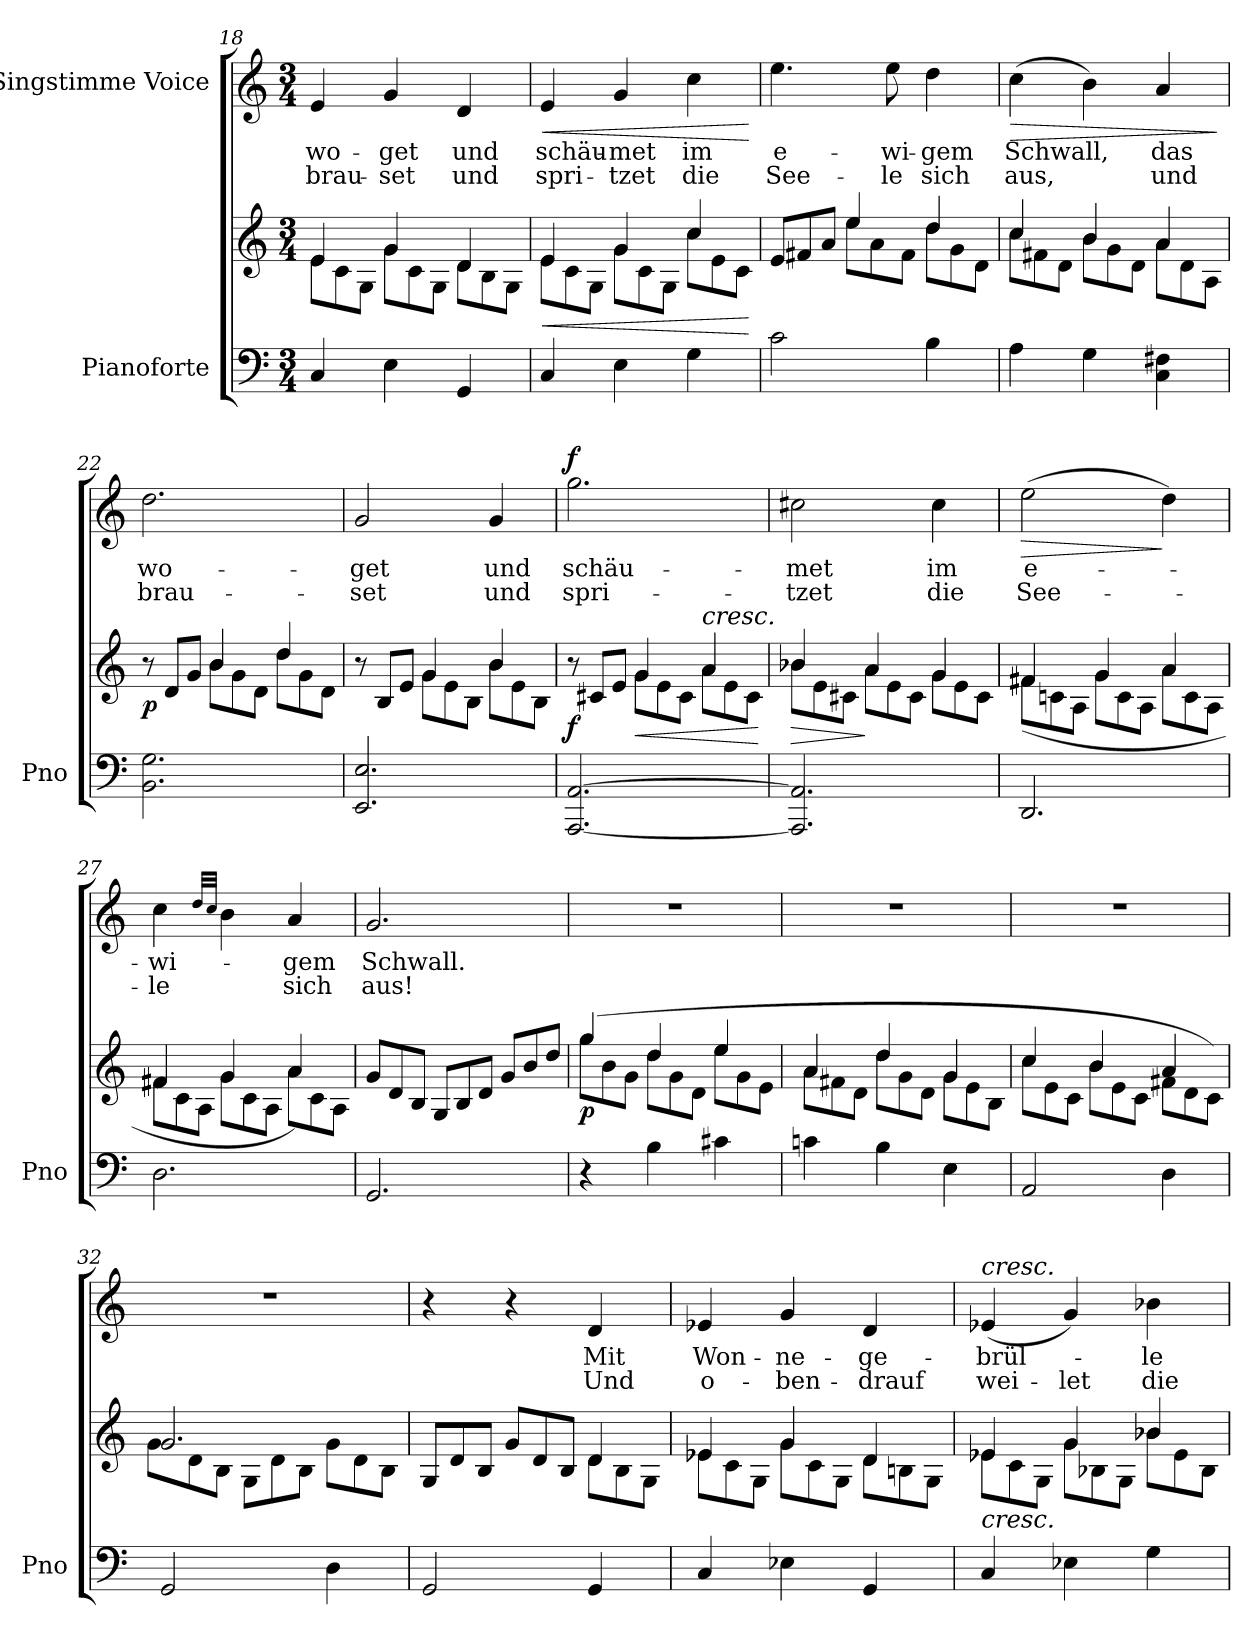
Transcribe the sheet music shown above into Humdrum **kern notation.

**kern	**kern	**dynam	**kern	**text	**text	**dynam
*part2	*part2	*part2	*part1	*part1	*part1	*part1
*staff3	*staff2	*staff2/3	*staff1	*staff1	*staff1	*staff1
*I"Pianoforte	*	*	*I"Singstimme Voice	*	*	*
*I'Pno	*	*	*	*	*	*
*clefF4	*clefG2	*	*clefG2	*	*	*
*k[]	*k[]	*	*k[]	*	*	*
*M3/4	*M3/4	*	*M3/4	*	*	*
=18	=18	=18	=18	=18	=18	=18
*	*^	*	*	*	*	*
*	*	*Xtuplet	*	*	*	*	*
!	!	!	!	!	!LO:LY:b	!LO:LY:b	!
4C/	4e/	12e\L	.	4e/	wo-	brau-	.
.	.	12c\	.	.	.	.	.
.	.	12G\J	.	.	.	.	.
!	!	!	!	!	!LO:LY:b	!LO:LY:b	!
4E\	4g/	12g\L	.	4g/	-get	-set	.
.	.	12c\	.	.	.	.	.
.	.	12G\J	.	.	.	.	.
!	!	!	!	!	!LO:LY:b	!LO:LY:b	!
4GG/	4d/	12d\L	.	4d/	und	und	.
.	.	12B\	.	.	.	.	.
.	.	12G\J	.	.	.	.	.
=19	=19	=19	=19	=19	=19	=19	=19
!	!	!	!LO:HP:b	!	!LO:LY:b	!LO:LY:b	!LO:HP:b
4C/	4e/	12e\L	<	4e/	schäu-	spri-	<
.	.	12c\	.	.	.	.	.
.	.	12G\J	.	.	.	.	.
!	!	!	!	!	!LO:LY:b	!LO:LY:b	!
4E\	4g/	12g\L	.	4g/	-met	-tzet	.
.	.	12c\	.	.	.	.	.
.	.	12G\J	.	.	.	.	.
!	!	!	!	!	!LO:LY:b	!LO:LY:b	!
4G\	4cc/	12cc\L	.	4cc\	im	die	.
.	.	12e\	.	.	.	.	.
.	.	12c\J	.	.	.	.	.
*	*v	*v	*	*	*	*	*
.	.	[	.	.	.	[
=20	=20	=20	=20	=20	=20	=20
*	*^	*	*	*	*	*
!	!	!	!	!	!LO:LY:b	!LO:LY:b	!
2c\	12e/L	4ryy	.	4.ee\	e-	See-	.
.	12f#X/	.	.	.	.	.	.
.	12a/J	.	.	.	.	.	.
.	4ee/	12ee\L	.	.	.	.	.
.	.	12a\	.	.	.	.	.
!	!	!	!	!	!LO:LY:b	!LO:LY:b	!
.	.	.	.	8ee\	-wi-	-le	.
.	.	12f#\J	.	.	.	.	.
!	!	!	!	!	!LO:LY:b	!LO:LY:b	!
4B\	4dd/	12dd\L	.	4dd\	-gem	sich	.
.	.	12g\	.	.	.	.	.
.	.	12d\J	.	.	.	.	.
!!LO:PB:g=z
=21	=21	=21	=21	=21	=21	=21	=21
!	!	!	!	!	!LO:LY:b	!LO:LY:b	!LO:HP:b
4A\	4cc/	12cc\L	.	(>4cc\	Schwall,	aus,	>
.	.	12f#X\	.	.	.	.	.
.	.	12d\J	.	.	.	.	.
4G\	4b/	12b\L	.	4b\)	.	.	.
.	.	12g\	.	.	.	.	.
.	.	12d\J	.	.	.	.	.
!	!	!	!	!	!LO:LY:b	!LO:LY:b	!
4C\ 4F#X\	4a/	12a\L	.	4a/	das	und	.
.	.	12d\	.	.	.	.	.
.	.	12A\J	.	.	.	.	.
*	*v	*v	*	*	*	*	*
.	.	.	.	.	.	]
=22	=22	=22	=22	=22	=22	=22
*	*^	*	*	*	*	*
!	!	!	!LO:DY:b	!	!LO:LY:b	!LO:LY:b	!
2.BB\ 2.G\	12r	4ryy	p	2.dd\	wo-	brau-	.
.	12d/L	.	.	.	.	.	.
.	12g/J	.	.	.	.	.	.
.	4b/	12b\L	.	.	.	.	.
.	.	12g\	.	.	.	.	.
.	.	12d\J	.	.	.	.	.
.	4dd/	12dd\L	.	.	.	.	.
.	.	12g\	.	.	.	.	.
.	.	12d\J	.	.	.	.	.
=23	=23	=23	=23	=23	=23	=23	=23
!	!	!	!	!	!LO:LY:b	!LO:LY:b	!
2.EE/ 2.E/	12r	4ryy	.	2g/	-get	-set	.
.	12B/L	.	.	.	.	.	.
.	12e/J	.	.	.	.	.	.
.	4g/	12g\L	.	.	.	.	.
.	.	12e\	.	.	.	.	.
.	.	12B\J	.	.	.	.	.
!	!	!	!	!	!LO:LY:b	!LO:LY:b	!
.	4b/	12b\L	.	4g/	und	und	.
.	.	12e\	.	.	.	.	.
.	.	12B\J	.	.	.	.	.
=24	=24	=24	=24	=24	=24	=24	=24
!	!	!	!LO:DY:b	!	!LO:LY:b	!LO:LY:b	!LO:DY:a
[2.AAA/ [2.AA/	12r	4ryy	f	2.gg\	schäu-	spri-	f
.	12c#X/L	.	.	.	.	.	.
.	12e/J	.	.	.	.	.	.
!	!	!	!LO:HP:b	!	!	!	!
.	4g/	12g\L	<	.	.	.	.
.	.	12e\	.	.	.	.	.
.	.	12c#\J	.	.	.	.	.
!	!LO:TX:a:i:t=cresc.	!	!	!	!	!	!
.	4a/	12a\L	.	.	.	.	.
.	.	12e\	.	.	.	.	.
.	.	12c#\J	.	.	.	.	.
*	*v	*v	*	*	*	*	*
.	.	[	.	.	.	.
=25	=25	=25	=25	=25	=25	=25
!	!	!LO:HP:b	!	!LO:LY:b	!LO:LY:b	!
*	*^	*	*	*	*	*
2.AAA/] 2.AA/]	4b-X/	12b-\L	>	2cc#X\	-met	-tzet	.
.	.	12e\	.	.	.	.	.
.	.	12c#X\J	.	.	.	.	.
.	4a/	12a\L	]	.	.	.	.
.	.	12e\	.	.	.	.	.
.	.	12c#\J	.	.	.	.	.
!	!	!	!	!	!LO:LY:b	!LO:LY:b	!
.	4g/	12g\L	.	4cc#\	im	die	.
.	.	12e\	.	.	.	.	.
.	.	12c#\J	.	.	.	.	.
!!LO:LB:g=z
=26	=26	=26	=26	=26	=26	=26	=26
!	!	!	!	!	!LO:LY:b	!LO:LY:b	!LO:HP:b
2.DD/	4f#X/	(>12f#\L	.	(>2ee\	e-	See-	>
.	.	12cn\	.	.	.	.	.
.	.	12A\J	.	.	.	.	.
.	4g/	12g\L	.	.	.	.	.
.	.	12c\	.	.	.	.	.
.	.	12A\J	.	.	.	.	.
.	4a/	12a\L	.	4dd\)	.	.	]
.	.	12c\	.	.	.	.	.
.	.	12A\J	.	.	.	.	.
=27	=27	=27	=27	=27	=27	=27	=27
!	!	!	!	!	!LO:LY:b	!LO:LY:b	!
2.D\	4f#X/	12f#\L	.	4cc\	-wi-	-le	.
.	.	12c\	.	.	.	.	.
.	.	12A\J	.	.	.	.	.
.	.	.	.	32qdd/LLL	.	.	.
.	.	.	.	32qcc/JJJ	.	.	.
.	4g/	12g\L	.	4b\	.	.	.
.	.	12c\	.	.	.	.	.
.	.	12A\J	.	.	.	.	.
!	!	!	!	!	!LO:LY:b	!LO:LY:b	!
.	4a/)	12a\L	.	4a/	-gem	sich	.
.	.	12c\	.	.	.	.	.
.	.	12A\J	.	.	.	.	.
=28	=28	=28	=28	=28	=28	=28	=28
!	!	!	!	!	!LO:LY:b	!LO:LY:b	!
*	*v	*v	*	*	*	*	*
2.GG/	12g/L	.	2.g/	Schwall.	aus!	.
.	12d/	.	.	.	.	.
.	12B/J	.	.	.	.	.
.	12G/L	.	.	.	.	.
.	12B/	.	.	.	.	.
.	12d/J	.	.	.	.	.
.	12g/L	.	.	.	.	.
.	12b/	.	.	.	.	.
.	12dd/J	.	.	.	.	.
=29	=29	=29	=29	=29	=29	=29
*	*^	*	*	*	*	*
!	!	!	!LO:DY:b	!	!	!	!
4r	(>4gg/	12gg\L	p	2.r	.	.	.
.	.	12b\	.	.	.	.	.
.	.	12g\J	.	.	.	.	.
4B\	4dd/	12dd\L	.	.	.	.	.
.	.	12g\	.	.	.	.	.
.	.	12d\J	.	.	.	.	.
4c#X\	4ee/	12ee\L	.	.	.	.	.
.	.	12g\	.	.	.	.	.
.	.	12e\J	.	.	.	.	.
=30	=30	=30	=30	=30	=30	=30	=30
4cn\	4a/	12a\L	.	2.r	.	.	.
.	.	12f#X\	.	.	.	.	.
.	.	12d\J	.	.	.	.	.
4B\	4dd/	12dd\L	.	.	.	.	.
.	.	12g\	.	.	.	.	.
.	.	12d\J	.	.	.	.	.
4E\	4g/	12g\L	.	.	.	.	.
.	.	12e\	.	.	.	.	.
.	.	12B\J	.	.	.	.	.
=31	=31	=31	=31	=31	=31	=31	=31
2AA/	4cc/	12cc\L	.	2.r	.	.	.
.	.	12e\	.	.	.	.	.
.	.	12c\J	.	.	.	.	.
.	4b/	12b\L	.	.	.	.	.
.	.	12e\	.	.	.	.	.
.	.	12c\J	.	.	.	.	.
4D\	4a/	12f#X\L	.	.	.	.	.
.	.	12d\	.	.	.	.	.
.	.	12c\J)	.	.	.	.	.
!!LO:LB:g=z
=32	=32	=32	=32	=32	=32	=32	=32
2GG/	2.g/	12g\L	.	2.r	.	.	.
.	.	12d\	.	.	.	.	.
.	.	12B\J	.	.	.	.	.
.	.	12G\L	.	.	.	.	.
.	.	12d\	.	.	.	.	.
.	.	12B\J	.	.	.	.	.
4D\	.	12g\L	.	.	.	.	.
.	.	12d\	.	.	.	.	.
.	.	12B\J	.	.	.	.	.
=33	=33	=33	=33	=33	=33	=33	=33
2GG/	12G/L	2ryy	.	4r	.	.	.
.	12d/	.	.	.	.	.	.
.	12B/J	.	.	.	.	.	.
.	12g/L	.	.	4r	.	.	.
.	12d/	.	.	.	.	.	.
.	12B/J	.	.	.	.	.	.
!	!	!	!	!	!LO:LY:b	!LO:LY:b	!
4GG/	12d\L	4d/	.	4d/	Mit	Und	.
.	12B\	.	.	.	.	.	.
.	12G\J	.	.	.	.	.	.
=34	=34	=34	=34	=34	=34	=34	=34
!	!	!	!	!	!LO:LY:b	!LO:LY:b	!
4C/	4e-X/	12e-\L	.	4e-X/	Won-	o-	.
.	.	12c\	.	.	.	.	.
.	.	12G\J	.	.	.	.	.
!	!	!	!	!	!LO:LY:b	!LO:LY:b	!
4E-X\	4g/	12g\L	.	4g/	-ne-	-ben-	.
.	.	12c\	.	.	.	.	.
.	.	12G\J	.	.	.	.	.
!	!	!	!	!	!LO:LY:b	!LO:LY:b	!
4GG/	4d/	12d\L	.	4d/	-ge-	-drauf	.
.	.	12Bn\	.	.	.	.	.
.	.	12G\J	.	.	.	.	.
=35	=35	=35	=35	=35	=35	=35	=35
!	!	!	!	!LO:TX:a:i:t=cresc.	!	!	!
!	!LO:TX:b:i:t=cresc.	!	!	!	!	!	!
!	!	!	!	!	!LO:LY:b	!LO:LY:b	!
4C/	4e-X/	12e-\L	.	(<4e-X/	-brül-	wei-	.
.	.	12c\	.	.	.	.	.
.	.	12G\J	.	.	.	.	.
!	!	!	!	!	!	!LO:LY:b	!
4E-X\	4g/	12g\L	.	4g/)	.	-let	.
.	.	12B-X\	.	.	.	.	.
.	.	12G\J	.	.	.	.	.
!	!	!	!	!	!LO:LY:b	!LO:LY:b	!
4G\	4b-X/	12b-\L	.	4b-X\	-le	die	.
.	.	12e-\	.	.	.	.	.
.	.	12B-\J	.	.	.	.	.
*	*v	*v	*	*	*	*	*
=	=	=	=	=	=	=
*-	*-	*-	*-	*-	*-	*-
